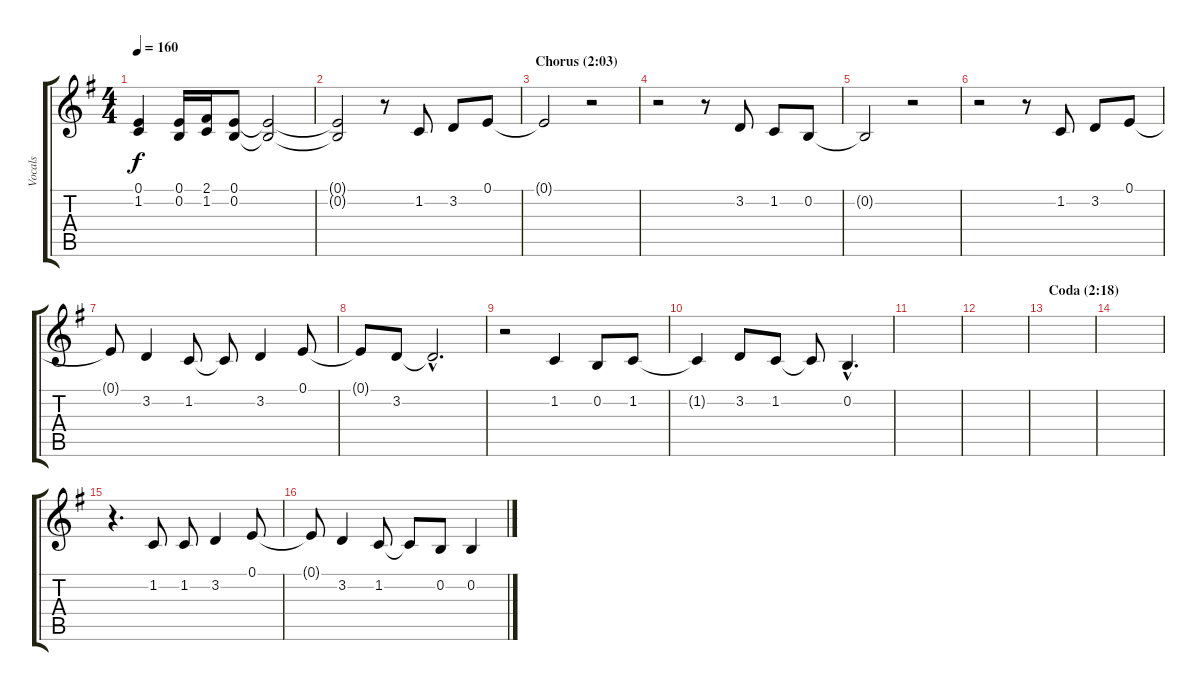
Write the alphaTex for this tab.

\track ("Vocals" "Vocals") {instrument lead6voice}
\staff {score tabs}
\tuning (E4 B3 G3 D3 A2 E2) {hide}
\ts (4 4)
\tempo 160
\clef g2
\ks g
(0.1{t} 1.2{t}).4{dy f} (0.1 0.2).16 (2.1 1.2).16 (0.1 0.2).8 (0.1{t} 0.2{t}).2 |
(0.1{t} 0.2{t}).2 r.8 1.2.8 3.2.8 0.1.8 |
\section ("" "Chorus (2:03)")
0.1{t}.2 r.2 |
r.2 r.8 3.2.8 1.2.8 0.2.8 |
0.2{t}.2 r.2 |
r.2 r.8 1.2.8 3.2.8 0.1.8 |
0.1{t}.8 3.2.4 1.2.8 1.2{t}.8 3.2.4 0.1.8 |
0.1{t}.8 3.2.8 3.2{hac t}.2{d} |
r.2 1.2.4 0.2.8 1.2.8 |
1.2{t}.4 3.2.8 1.2.8 1.2{t}.8 0.2{hac}.4{d} |
|
|
\section ("" "Coda (2:18)")
|
|
r.4{d} 1.2.8 1.2.8 3.2.4 0.1.8 |
0.1{t}.8 3.2.4 1.2.8 1.2{t}.8 0.2.8 0.2.4
